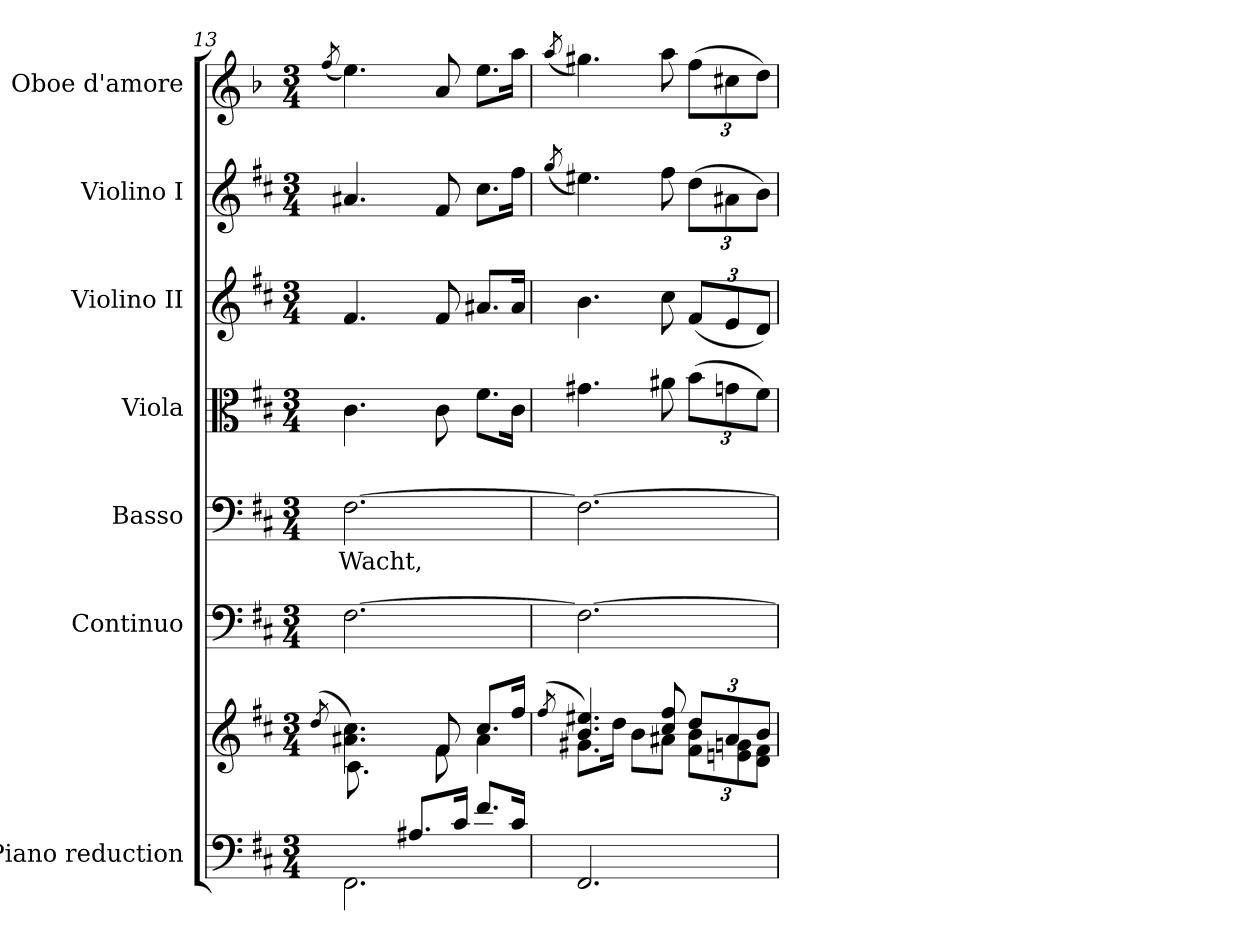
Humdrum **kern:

**kern	**kern	**dynam	**kern	**kern	**text	**kern	**dynam	**kern	**dynam	**kern	**dynam	**kern	**dynam
*part7	*part7	*part7	*part6	*part5	*part5	*part4	*part4	*part3	*part3	*part2	*part2	*part1	*part1
*staff8	*staff7	*staff7/8	*staff6	*staff5	*staff5	*staff4	*staff4	*staff3	*staff3	*staff2	*staff2	*staff1	*staff1
*I"Piano reduction	*	*	*I"Continuo	*I"Basso	*	*I"Viola	*	*I"Violino II	*	*I"Violino I	*	*I"Oboe d'amore	*
*I'Pno	*	*	*	*	*	*	*	*	*	*	*	*I'Ob	*
*clefF4	*clefG2	*	*clefF4	*clefF4	*	*clefC3	*	*clefG2	*	*clefG2	*	*clefG2	*
*	*	*	*	*	*	*	*	*	*	*	*	*ITrd2c3	*
*k[f#c#]	*k[f#c#]	*	*k[f#c#]	*k[f#c#]	*	*k[f#c#]	*	*k[f#c#]	*	*k[f#c#]	*	*k[f#c#]	*
*M3/4	*M3/4	*	*M3/4	*M3/4	*	*M3/4	*	*M3/4	*	*M3/4	*	*M3/4	*
=13	=13	=13	=13	=13	=13	=13	=13	=13	=13	=13	=13	=13	=13
.	(>8qdd/	.	.	.	.	.	.	.	.	.	.	(8qdd/	.
*^	*^	*	*	*	*	*	*	*	*	*	*	*	*
*	*	*	*^	*	*	*	*	*	*	*	*	*	*	*	*
!	!	!	!	!	!	!	!	!LO:LY:b	!	!	!	!	!	!	!	!
8.ryy	2.FF#\	4.a#X\ 4.cc#\)	4.ryy	8.c#\L	.	[2.F#\	[2.F#\	Wacht,	4.c#\	.	4.f#/	.	4.a#X/	.	4.cc#\)	.
16F#/Jk	.	.	.	2ryy	.	.	.	.	.	.	.	.	.	.	.	.
8.A#X/L	.	.	.	.	.	.	.	.	.	.	.	.	.	.	.	.
!	!	!	!	!	!LO:DY:b	!	!	!	!	!	!	!	!	!	!	!
!	!	!	!	!	!LO:DY:n=1:b	!	!	!	!	!LO:DY:b	!	!	!	!	!	!
!	!	!	!	!	!	!	!	!	!	!LO:DY:n=1:b	!	!LO:DY:b	!	!	!	!
!	!	!	!	!	!	!	!	!	!	!	!	!LO:DY:n=1:b	!	!LO:DY:b	!	!
!	!	!	!	!	!	!	!	!	!	!	!	!	!	!LO:DY:n=1:b	!	!LO:DY:b
!	!	!	!	!	!	!	!	!	!	!	!	!	!	!	!	!LO:DY:n=1:b
.	.	8f#/	8f#\	.	other-dynamics f	.	.	.	8c#\	other-dynamics f	8f#/	other-dynamics f	8f#/	other-dynamics f	8f#/	other-dynamics f
16c#/Jk	.	.	.	.	.	.	.	.	.	.	.	.	.	.	.	.
8.f#/L	.	8.cc#/L	4a#\	.	.	.	.	.	8.f#\L	.	8.a#X/L	.	8.cc#\L	.	8.cc#\L	.
16c#/Jk	.	16ff#/Jk	.	16ryy	.	.	.	.	16c#\Jk	.	16a#/Jk	.	16ff#\Jk	.	16ff#\Jk	.
*v	*v	*	*	*	*	*	*	*	*	*	*	*	*	*	*	*
*	*v	*v	*v	*	*	*	*	*	*	*	*	*	*	*	*
!!LO:PB:g=z
=14	=14	=14	=14	=14	=14	=14	=14	=14	=14	=14	=14	=14	=14
.	(>8qff#/	.	.	.	.	.	.	.	.	(8qgg/	.	(8qff#/	.
*	*^	*	*	*	*	*	*	*	*	*	*	*	*
2.FF#/	4.b/ 4.ee#X/)	8.g#X\L	.	2.F#\_	2.F#\_	.	4.g#X\	.	4.b\	.	4.ee#X\)	.	4.ee#X\)	.
.	.	16dd\Jk	.	.	.	.	.	.	.	.	.	.	.	.
.	.	8b\L	.	.	.	.	.	.	.	.	.	.	.	.
.	8cc#/ 8ff#/	8a#X\J	.	.	.	.	8a#X\	.	8cc#\	.	8ff#\	.	8ff#\	.
*	*Xbrackettup	*	*	*	*	*	*Xbrackettup	*	*Xbrackettup	*	*Xbrackettup	*	*Xbrackettup	*
.	12dd/L	12f#\ 12b\L	.	.	.	.	(12b\L	.	(12f#/L	.	(12dd\L	.	(12dd\L	.
.	12a#/	12en\ 12gn\	.	.	.	.	12gn\	.	12e/	.	12a#X\	.	12a#X\	.
.	12b/J	12d\ 12f#\J	.	.	.	.	12f#\J)	.	12d/J)	.	12b\J)	.	12b\J)	.
*	*v	*v	*	*	*	*	*	*	*	*	*	*	*	*
=	=	=	=	=	=	=	=	=	=	=	=	=	=
*-	*-	*-	*-	*-	*-	*-	*-	*-	*-	*-	*-	*-	*-
